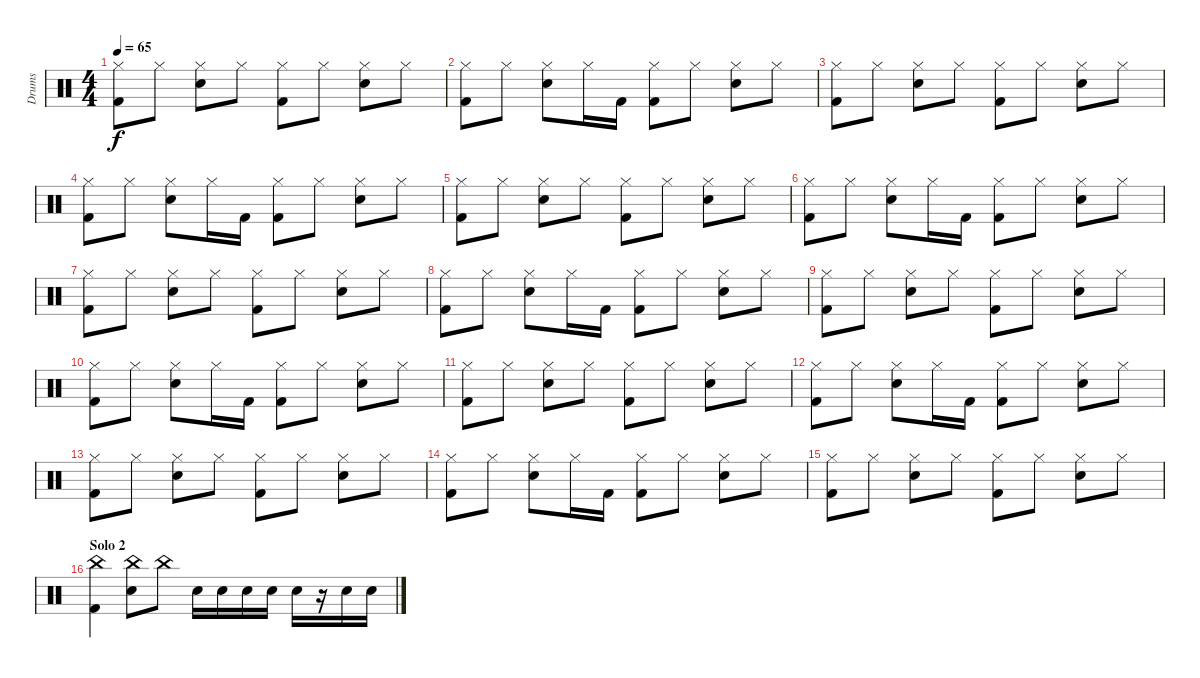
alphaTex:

\track ("Drums" "Drums") {instrument percussion}
\staff {score}
\articulation defaults
\ts (4 4)
\tempo 65
\clef neutral
\ks c
("Hi-Hat (closed)" "Kick (hit) 2").8{dy f} "Hi-Hat (closed)".8 ("Hi-Hat (closed)" "Snare (hit) 2").8 "Hi-Hat (closed)".8 ("Hi-Hat (closed)" "Kick (hit) 2").8 "Hi-Hat (closed)".8 ("Hi-Hat (closed)" "Snare (hit) 2").8 "Hi-Hat (closed)".8 |
("Hi-Hat (closed)" "Kick (hit) 2").8 "Hi-Hat (closed)".8 ("Hi-Hat (closed)" "Snare (hit) 2").8 "Hi-Hat (closed)".16 "Kick (hit) 2".16 ("Hi-Hat (closed)" "Kick (hit) 2").8 "Hi-Hat (closed)".8 ("Hi-Hat (closed)" "Snare (hit) 2").8 "Hi-Hat (closed)".8 |
("Hi-Hat (closed)" "Kick (hit) 2").8 "Hi-Hat (closed)".8 ("Hi-Hat (closed)" "Snare (hit) 2").8 "Hi-Hat (closed)".8 ("Hi-Hat (closed)" "Kick (hit) 2").8 "Hi-Hat (closed)".8 ("Hi-Hat (closed)" "Snare (hit) 2").8 "Hi-Hat (closed)".8 |
("Hi-Hat (closed)" "Kick (hit) 2").8 "Hi-Hat (closed)".8 ("Hi-Hat (closed)" "Snare (hit) 2").8 "Hi-Hat (closed)".16 "Kick (hit) 2".16 ("Hi-Hat (closed)" "Kick (hit) 2").8 "Hi-Hat (closed)".8 ("Hi-Hat (closed)" "Snare (hit) 2").8 "Hi-Hat (closed)".8 |
("Hi-Hat (closed)" "Kick (hit) 2").8 "Hi-Hat (closed)".8 ("Hi-Hat (closed)" "Snare (hit) 2").8 "Hi-Hat (closed)".8 ("Hi-Hat (closed)" "Kick (hit) 2").8 "Hi-Hat (closed)".8 ("Hi-Hat (closed)" "Snare (hit) 2").8 "Hi-Hat (closed)".8 |
("Hi-Hat (closed)" "Kick (hit) 2").8 "Hi-Hat (closed)".8 ("Hi-Hat (closed)" "Snare (hit) 2").8 "Hi-Hat (closed)".16 "Kick (hit) 2".16 ("Hi-Hat (closed)" "Kick (hit) 2").8 "Hi-Hat (closed)".8 ("Hi-Hat (closed)" "Snare (hit) 2").8 "Hi-Hat (closed)".8 |
("Hi-Hat (closed)" "Kick (hit) 2").8 "Hi-Hat (closed)".8 ("Hi-Hat (closed)" "Snare (hit) 2").8 "Hi-Hat (closed)".8 ("Hi-Hat (closed)" "Kick (hit) 2").8 "Hi-Hat (closed)".8 ("Hi-Hat (closed)" "Snare (hit) 2").8 "Hi-Hat (closed)".8 |
("Hi-Hat (closed)" "Kick (hit) 2").8 "Hi-Hat (closed)".8 ("Hi-Hat (closed)" "Snare (hit) 2").8 "Hi-Hat (closed)".16 "Kick (hit) 2".16 ("Hi-Hat (closed)" "Kick (hit) 2").8 "Hi-Hat (closed)".8 ("Hi-Hat (closed)" "Snare (hit) 2").8 "Hi-Hat (closed)".8 |
("Hi-Hat (closed)" "Kick (hit) 2").8 "Hi-Hat (closed)".8 ("Hi-Hat (closed)" "Snare (hit) 2").8 "Hi-Hat (closed)".8 ("Hi-Hat (closed)" "Kick (hit) 2").8 "Hi-Hat (closed)".8 ("Hi-Hat (closed)" "Snare (hit) 2").8 "Hi-Hat (closed)".8 |
("Hi-Hat (closed)" "Kick (hit) 2").8 "Hi-Hat (closed)".8 ("Hi-Hat (closed)" "Snare (hit) 2").8 "Hi-Hat (closed)".16 "Kick (hit) 2".16 ("Hi-Hat (closed)" "Kick (hit) 2").8 "Hi-Hat (closed)".8 ("Hi-Hat (closed)" "Snare (hit) 2").8 "Hi-Hat (closed)".8 |
("Hi-Hat (closed)" "Kick (hit) 2").8 "Hi-Hat (closed)".8 ("Hi-Hat (closed)" "Snare (hit) 2").8 "Hi-Hat (closed)".8 ("Hi-Hat (closed)" "Kick (hit) 2").8 "Hi-Hat (closed)".8 ("Hi-Hat (closed)" "Snare (hit) 2").8 "Hi-Hat (closed)".8 |
("Hi-Hat (closed)" "Kick (hit) 2").8 "Hi-Hat (closed)".8 ("Hi-Hat (closed)" "Snare (hit) 2").8 "Hi-Hat (closed)".16 "Kick (hit) 2".16 ("Hi-Hat (closed)" "Kick (hit) 2").8 "Hi-Hat (closed)".8 ("Hi-Hat (closed)" "Snare (hit) 2").8 "Hi-Hat (closed)".8 |
("Hi-Hat (closed)" "Kick (hit) 2").8 "Hi-Hat (closed)".8 ("Hi-Hat (closed)" "Snare (hit) 2").8 "Hi-Hat (closed)".8 ("Hi-Hat (closed)" "Kick (hit) 2").8 "Hi-Hat (closed)".8 ("Hi-Hat (closed)" "Snare (hit) 2").8 "Hi-Hat (closed)".8 |
("Hi-Hat (closed)" "Kick (hit) 2").8 "Hi-Hat (closed)".8 ("Hi-Hat (closed)" "Snare (hit) 2").8 "Hi-Hat (closed)".16 "Kick (hit) 2".16 ("Hi-Hat (closed)" "Kick (hit) 2").8 "Hi-Hat (closed)".8 ("Hi-Hat (closed)" "Snare (hit) 2").8 "Hi-Hat (closed)".8 |
("Hi-Hat (closed)" "Kick (hit) 2").8 "Hi-Hat (closed)".8 ("Hi-Hat (closed)" "Snare (hit) 2").8 "Hi-Hat (closed)".8 ("Hi-Hat (closed)" "Kick (hit) 2").8 "Hi-Hat (closed)".8 ("Hi-Hat (closed)" "Snare (hit) 2").8 "Hi-Hat (closed)".8 |
\section ("" "Solo 2")
("China (hit)" "Kick (hit) 2").4 ("China (hit)" "Snare (hit) 2").8 "China (hit)".8 "Snare (hit) 2".16 "Snare (hit) 2".16 "Snare (hit) 2".16 "Snare (hit) 2".16 "Snare (hit) 2".16 r.16 "Snare (hit) 2".16 "Snare (hit) 2".16
